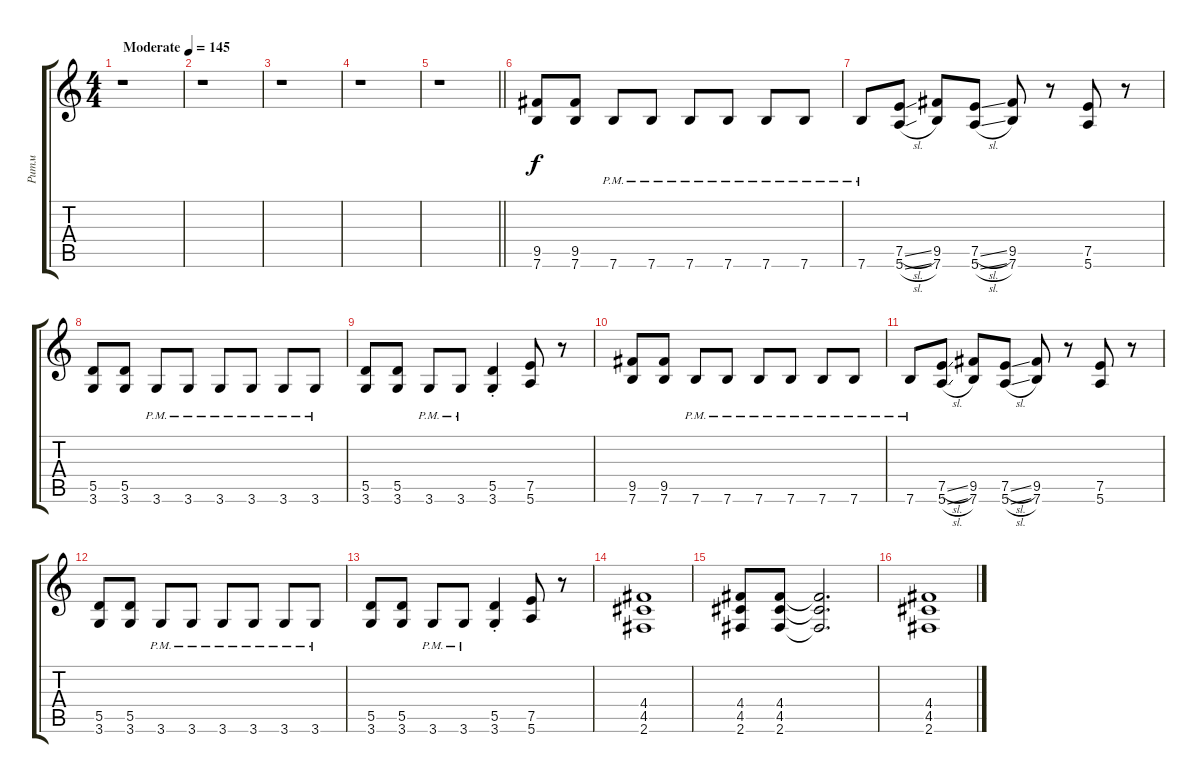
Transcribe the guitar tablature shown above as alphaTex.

\track ("Ритм" "Ритм") {instrument distortionguitar}
\staff {score tabs}
\tuning (E4 B3 G3 D3 A2 E2) {hide}
\ts (4 4)
\tempo (145 "Moderate")
\clef g2
\ks c
r.1{dy f instrument distortionguitar} |
r.1 |
r.1 |
r.1 |
\barLineRight lightlight
r.1 |
(9.5 7.6).8 (9.5 7.6).8 7.6{pm}.8 7.6{pm}.8 7.6{pm}.8 7.6{pm}.8 7.6{pm}.8 7.6{pm}.8 |
7.6{pm}.8 (7.5{sl} 5.6{sl}).8 (9.5 7.6).8 (7.5{sl} 5.6{sl}).8 (9.5 7.6).8 r.8 (7.5 5.6).8 r.8 |
(5.5 3.6).8 (5.5 3.6).8 3.6{pm}.8 3.6{pm}.8 3.6{pm}.8 3.6{pm}.8 3.6{pm}.8 3.6{pm}.8 |
(5.5 3.6).8 (5.5 3.6).8 3.6{pm}.8 3.6{pm}.8 (5.5{st} 3.6{st}).4 (7.5 5.6).8 r.8 |
(9.5 7.6).8 (9.5 7.6).8 7.6{pm}.8 7.6{pm}.8 7.6{pm}.8 7.6{pm}.8 7.6{pm}.8 7.6{pm}.8 |
7.6{pm}.8 (7.5{sl} 5.6{sl}).8 (9.5 7.6).8 (7.5{sl} 5.6{sl}).8 (9.5 7.6).8 r.8 (7.5 5.6).8 r.8 |
(5.5 3.6).8 (5.5 3.6).8 3.6{pm}.8 3.6{pm}.8 3.6{pm}.8 3.6{pm}.8 3.6{pm}.8 3.6{pm}.8 |
(5.5 3.6).8 (5.5 3.6).8 3.6{pm}.8 3.6{pm}.8 (5.5{st} 3.6{st}).4 (7.5 5.6).8 r.8 |
(4.4 4.5 2.6).1 |
(4.4 4.5 2.6).8 (4.4 4.5 2.6).8 (4.4{t} 4.5{t} 2.6{t}).2{d} |
(4.4 4.5 2.6).1
